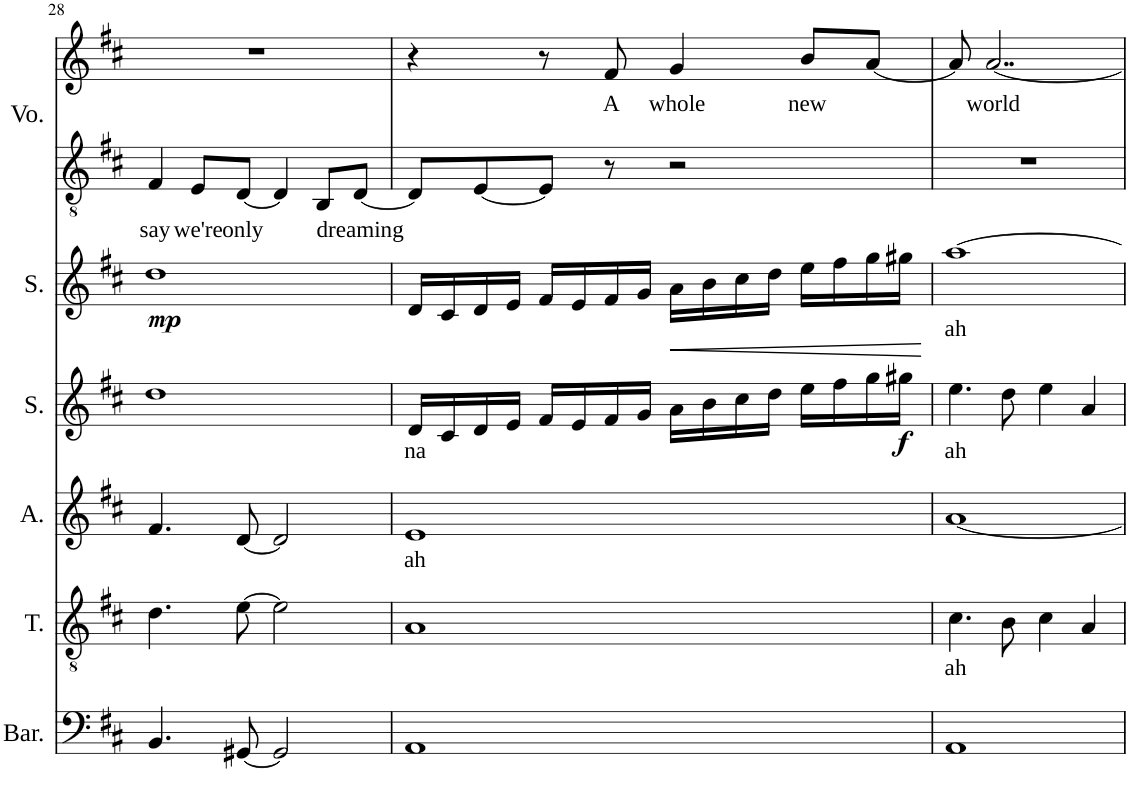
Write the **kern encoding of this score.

**kern	**kern	**text	**kern	**text	**kern	**text	**dynam	**kern	**text	**dynam	**kern	**text	**kern	**text
*part6	*part5	*part5	*part4	*part4	*part3	*part3	*part3	*part2	*part2	*part2	*part1	*part1	*part1	*part1
*staff7	*staff6	*staff6	*staff5	*staff5	*staff4	*staff4	*staff4	*staff3	*staff3	*staff3	*staff2	*staff2	*staff1	*staff1
*I"Baritone	*I"Tenor	*	*I"Alto	*	*I"Soprano	*	*	*I"Soprano	*	*	*I"Voice	*	*	*
*I'Bar.	*I'T.	*	*I'A.	*	*I'S.	*	*	*I'S.	*	*	*I'Vo.	*	*	*
!!LO:PB:g=z
*clefF4	*clefGv2	*	*clefG2	*	*clefG2	*	*	*clefG2	*	*	*clefGv2	*	*clefG2	*
*k[f#c#]	*k[f#c#]	*	*k[f#c#]	*	*k[f#c#]	*	*	*k[f#c#]	*	*	*k[f#c#]	*	*k[f#c#]	*
*M4/4	*M4/4	*	*M4/4	*	*M4/4	*	*	*M4/4	*	*	*M4/4	*	*M4/4	*
=28	=28	=28	=28	=28	=28	=28	=28	=28	=28	=28	=28	=28	=28	=28
!	!	!	!	!	!	!	!	!	!	!LO:DY:b	!	!LO:LY:b	!	!
4.BB/	4.d\	.	4.f#/	.	1dd	.	.	1dd	.	mp	4F#/	say	1r	.
!	!	!	!	!	!	!	!	!	!	!	!	!LO:LY:b	!	!
.	.	.	.	.	.	.	.	.	.	.	8E/L	we're	.	.
!	!	!	!	!	!	!	!	!	!	!	!	!LO:LY:b	!	!
[8GG#X/	[8e\	.	[8d/	.	.	.	.	.	.	.	[8D/J	only	.	.
2GG#/]	2e\]	.	2d/]	.	.	.	.	.	.	.	4D/]	.	.	.
.	.	.	.	.	.	.	.	.	.	.	8BB/L	.	.	.
!	!	!	!	!	!	!	!	!	!	!	!	!LO:LY:b	!	!
.	.	.	.	.	.	.	.	.	.	.	[8D/J	dreaming	.	.
=29	=29	=29	=29	=29	=29	=29	=29	=29	=29	=29	=29	=29	=29	=29
!	!	!	!	!LO:LY:b	!	!LO:LY:b	!	!	!	!	!	!	!	!
1AA	1A	.	1e	ah	16d/LL	na	.	16d/LL	.	.	8D/L]	.	4r	.
.	.	.	.	.	16c#/	.	.	16c#/	.	.	.	.	.	.
.	.	.	.	.	16d/	.	.	16d/	.	.	[8E/	.	.	.
.	.	.	.	.	16e/JJ	.	.	16e/JJ	.	.	.	.	.	.
.	.	.	.	.	16f#/LL	.	.	16f#/LL	.	.	8E/J]	.	8r	.
.	.	.	.	.	16e/	.	.	16e/	.	.	.	.	.	.
!	!	!	!	!	!	!	!	!	!	!	!	!	!	!LO:LY:b
.	.	.	.	.	16f#/	.	.	16f#/	.	.	8r	.	8f#/	A
.	.	.	.	.	16g/JJ	.	.	16g/JJ	.	.	.	.	.	.
!	!	!	!	!	!	!	!	!	!	!LO:HP:b	!	!	!	!LO:LY:b
.	.	.	.	.	16a\LL	.	.	16a\LL	.	<	2r	.	4g/	whole
.	.	.	.	.	16b\	.	.	16b\	.	.	.	.	.	.
.	.	.	.	.	16cc#\	.	.	16cc#\	.	.	.	.	.	.
.	.	.	.	.	16dd\JJ	.	.	16dd\JJ	.	.	.	.	.	.
!	!	!	!	!	!	!	!	!	!	!	!	!	!	!LO:LY:b
.	.	.	.	.	16ee\LL	.	.	16ee\LL	.	.	.	.	8b/L	new
.	.	.	.	.	16ff#\	.	.	16ff#\	.	.	.	.	.	.
.	.	.	.	.	16gg\	.	.	16gg\	.	.	.	.	[8a/J	.
!	!	!	!	!	!	!	!LO:DY:b	!	!	!	!	!	!	!
.	.	.	.	.	16gg#X\JJ	.	f	16gg#X\JJ	.	.	.	.	.	.
.	.	.	.	.	.	.	.	.	.	[	.	.	.	.
=30	=30	=30	=30	=30	=30	=30	=30	=30	=30	=30	=30	=30	=30	=30
!	!	!LO:LY:b	!	!	!	!LO:LY:b	!	!	!LO:LY:b	!	!	!	!	!
1AA	4.c#\	ah	[1a	.	4.ee\	ah	.	[1aa	ah	.	1r	.	8a/]	.
!	!	!	!	!	!	!	!	!	!	!	!	!	!	!LO:LY:b
.	.	.	.	.	.	.	.	.	.	.	.	.	[2..a/	world
.	8B\	.	.	.	8dd\	.	.	.	.	.	.	.	.	.
.	4c#\	.	.	.	4ee\	.	.	.	.	.	.	.	.	.
.	4A/	.	.	.	4a/	.	.	.	.	.	.	.	.	.
=	=	=	=	=	=	=	=	=	=	=	=	=	=	=
*-	*-	*-	*-	*-	*-	*-	*-	*-	*-	*-	*-	*-	*-	*-
